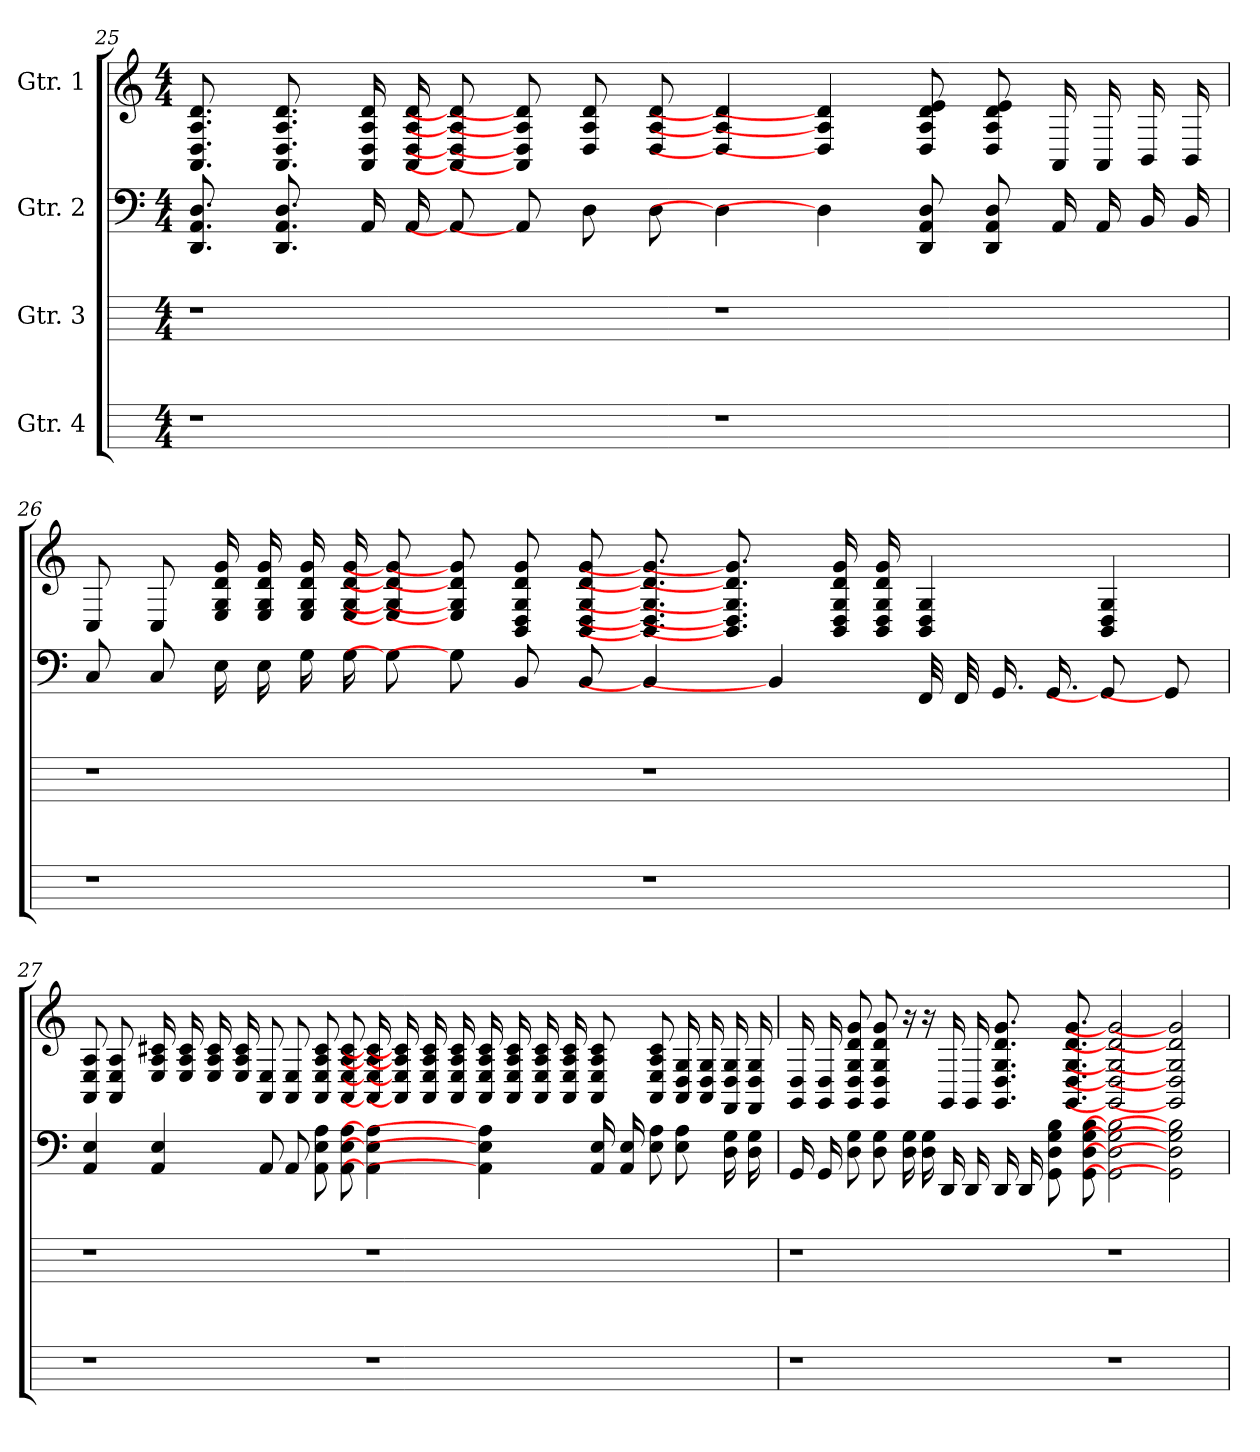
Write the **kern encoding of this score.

**kern	**kern	**kern	**kern
*part4	*part3	*part2	*part1
*staff4	*staff3	*staff2	*staff1
*I"Gtr. 4	*I"Gtr. 3	*I"Gtr. 2	*I"Gtr. 1
*	*	*	*
*k[]	*k[]	*k[]	*k[]
*M4/4	*M4/4	*M4/4	*M4/4
=25	=25	=25	=25
1r	1r	8.D 8.AA 8.DD	8.d 8.A 8.D 8.AA
.	.	8.D 8.AA 8.DD	8.d 8.A 8.D 8.AA
.	.	16AA	16d 16A 16D 16AA
.	.	16AA	16d 16A 16D 16AA
.	.	8AA]	8d] 8A] 8D] 8AA]
.	.	8AA]	8d] 8A] 8D] 8AA]
.	.	8D	8d 8A 8D
.	.	8D	8d 8A 8D
1r	1r	4D]	4d] 4A] 4D]
.	.	4D]	4d] 4A] 4D]
.	.	8D 8AA 8DD	8e 8d 8A 8D
.	.	8D 8AA 8DD	8e 8d 8A 8D
.	.	16AA	16AA
.	.	16AA	16AA
.	.	16BB	16BB
.	.	16BB	16BB
=26	=26	=26	=26
1r	1r	8C	8C
.	.	8C	8C
.	.	16E	16g 16d 16G 16E
.	.	16E	16g 16d 16G 16E
.	.	16G	16g 16d 16G 16E
.	.	16G	16g 16d 16G 16E
.	.	8G]	8g] 8d] 8G] 8E]
.	.	8G]	8g] 8d] 8G] 8E]
.	.	8BB	8g 8d 8G 8D 8BB
.	.	8BB	8g 8d 8G 8D 8BB
1r	1r	4BB]	8.g] 8.d] 8.G] 8.D] 8.BB]
.	.	.	8.g] 8.d] 8.G] 8.D] 8.BB]
.	.	4BB]	.
.	.	.	16g 16d 16G 16D 16BB
.	.	.	16g 16d 16G 16D 16BB
.	.	32FF	4G 4D 4BB
.	.	32FF	.
.	.	16.GG	.
.	.	16.GG	.
.	.	8GG]	4G 4D 4BB
.	.	8GG]	.
=27	=27	=27	=27
1r	1r	4E 4AA	8A 8E 8AA
.	.	.	8A 8E 8AA
.	.	4E 4AA	16c# 16A 16E
.	.	.	16c# 16A 16E
.	.	.	16c# 16A 16E
.	.	.	16c# 16A 16E
.	.	8AA	8E 8AA
.	.	8AA	8E 8AA
.	.	8A 8E 8AA	8c# 8A 8E 8AA
.	.	8A 8E 8AA	8c# 8A 8E 8AA
1r	1r	4A] 4E] 4AA]	16c#] 16A] 16E] 16AA]
.	.	.	16c#] 16A] 16E] 16AA]
.	.	.	16c# 16A 16E 16AA
.	.	.	16c# 16A 16E 16AA
.	.	4A] 4E] 4AA]	16c# 16A 16E 16AA
.	.	.	16c# 16A 16E 16AA
.	.	.	16c# 16A 16E 16AA
.	.	.	16c# 16A 16E 16AA
.	.	16E 16AA	8c# 8A 8E 8AA
.	.	16E 16AA	.
.	.	8A 8E	8c# 8A 8E 8AA
.	.	8A 8E	16G 16D 16AA
.	.	.	16G 16D 16AA
.	.	16G 16D	16G 16D 16FF
.	.	16G 16D	16G 16D 16FF
=28	=28	=28	=28
1r	1r	16GG	16D 16GG
.	.	16GG	16D 16GG
.	.	8G 8D	8g 8d 8G 8D 8GG
.	.	8G 8D	8g 8d 8G 8D 8GG
.	.	16G 16D	16r
.	.	16G 16D	16r
.	.	16DD	16GG
.	.	16DD	16GG
.	.	16DD	8.g 8.d 8.G 8.D 8.GG
.	.	16DD	.
.	.	8B 8G 8D 8GG	.
.	.	.	8.g 8.d 8.G 8.D 8.GG
.	.	8B 8G 8D 8GG	.
1r	1r	2B] 2G] 2D] 2GG]	2g] 2d] 2G] 2D] 2GG]
.	.	2B] 2G] 2D] 2GG]	2g] 2d] 2G] 2D] 2GG]
=	=	=	=
*-	*-	*-	*-
